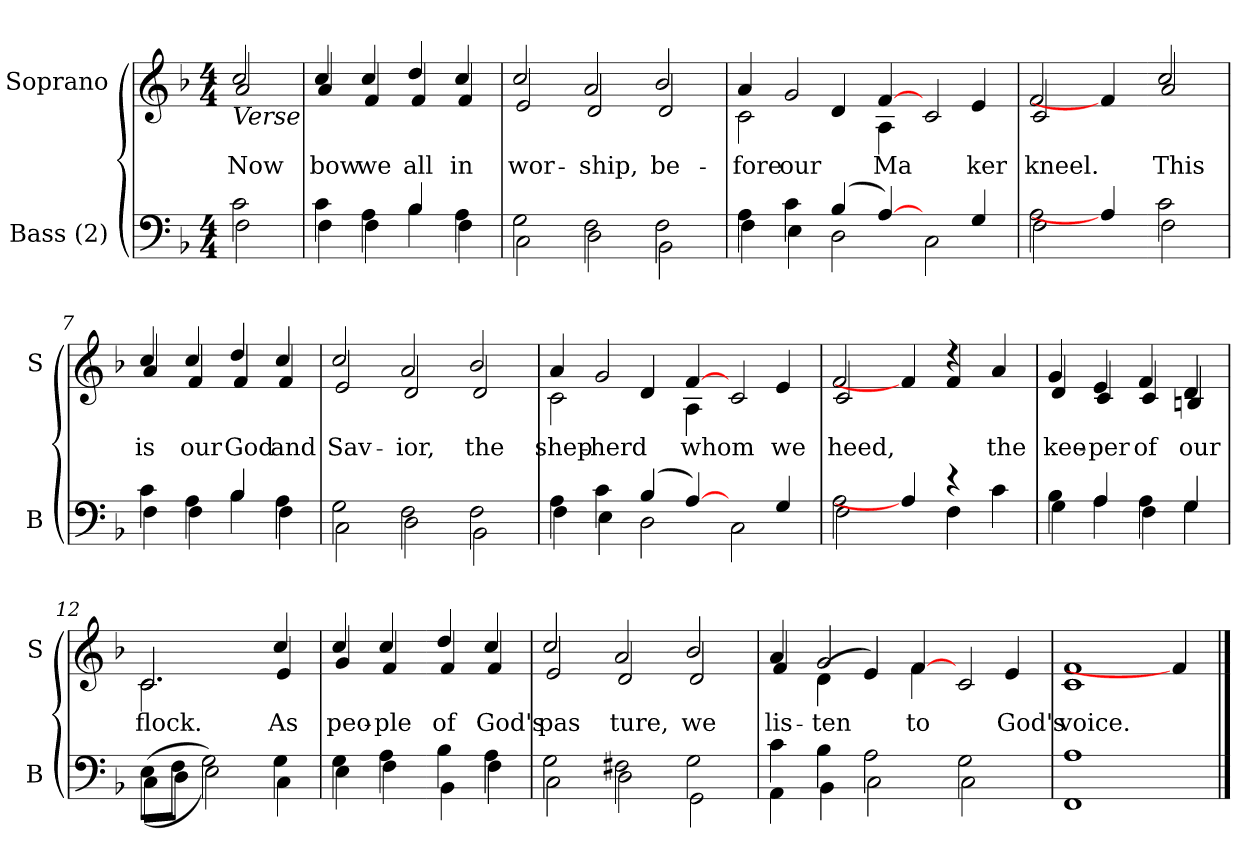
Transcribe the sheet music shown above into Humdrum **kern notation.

**kern	**kern	**text
*part2	*part1	*part1
*staff2	*staff1	*staff1
*I"Bass (2)	*I"Soprano	*
*I'B	*I'S	*
*clefF4	*clefG2	*
*k[b-]	*k[b-]	*
*M4/4	*M4/4	*
=1	=1	=1
*^	*^	*
!	!	!LO:TX:b:i:t=Verse	!	!
!	!	!	!	!LO:LY:b
2c\	2F\	2cc/	2a/	Now
=2	=2	=2	=2	=2
!	!	!	!	!LO:LY:b
4c\	4F\	4cc/	4a/	bow
!	!	!	!	!LO:LY:b
4A\	4F\	4cc/	4f/	we
!	!	!	!	!LO:LY:b
4B-/	4B-\	4dd/	4f/	all
!	!	!	!	!LO:LY:b
4A\	4F\	4cc/	4f/	in
=3	=3	=3	=3	=3
!	!	!	!	!LO:LY:b
2G\	2C\	2cc/	2e/	wor-
!	!	!	!	!LO:LY:b
2F\	2D\	2a/	2d/	-ship,
!	!	!	!	!LO:LY:b
2F\	2BB-\	2b-/	2d/	be-
=4	=4	=4	=4	=4
!	!	!	!	!LO:LY:b
4A\	4F\	4a/	2c\	fore
!	!	!	!	!LO:LY:b
4c\	4E\	2g/	.	-our
(>4B-/	2D\	.	4d/	.
!	!	!	!	!LO:LY:b
[4A/)	.	[4f/	4A\	Ma
4ryy	2C\	4ryy	2c/	.
!	!	!	!	!LO:LY:b
4G/	.	4e/	.	ker
!!LO:LB:g=z	!!
=5	=5	=5	=5	=5
!	!	!	!	!LO:LY:b
2A\	2F\	2f/	2c/	kneel.
4A/]	4ryy	4f/]	4ryy	.
=6-	=6-	=6-	=6-	=6-
!	!	!	!	!LO:LY:b
2c\	2F\	2cc/	2a/	This
=7	=7	=7	=7	=7
!	!	!	!	!LO:LY:b
4c\	4F\	4cc/	4a/	is
!	!	!	!	!LO:LY:b
4A\	4F\	4cc/	4f/	our
!	!	!	!	!LO:LY:b
4B-/	4B-\	4dd/	4f/	God
!	!	!	!	!LO:LY:b
4A\	4F\	4cc/	4f/	and
=8	=8	=8	=8	=8
!	!	!	!	!LO:LY:b
2G\	2C\	2cc/	2e/	Sav-
!	!	!	!	!LO:LY:b
2F\	2D\	2a/	2d/	-ior,
!	!	!	!	!LO:LY:b
2F\	2BB-\	2b-/	2d/	the
=9	=9	=9	=9	=9
!	!	!	!	!LO:LY:b
4A\	4F\	4a/	2c\	shep-
!	!	!	!	!LO:LY:b
4c\	4E\	2g/	.	-herd
(>4B-/	2D\	.	4d/	.
!	!	!	!	!LO:LY:b
[4A/)	.	[4f/	4A\	whom
4ryy	2C\	4ryy	2c/	.
!	!	!	!	!LO:LY:b
4G/	.	4e/	.	we
!!LO:LB:g=z	!!
=10	=10	=10	=10	=10
!	!	!	!	!LO:LY:b
2A\	2F\	2f/	2c/	heed,
4A/]	4ryy	4f/]	4ryy	.
4r	4F\	4r	4f/	.
!	!	!	!	!LO:LY:b
4c\	4ryy	4a/	4ryy	the
=11	=11	=11	=11	=11
!	!	!	!	!LO:LY:b
4B-\	4G\	4g/	4d/	kee-
!	!	!	!	!LO:LY:b
4A/	4A\	4e/	4c/	-per
!	!	!	!	!LO:LY:b
4A\	4F\	4f/	4c/	of
!	!	!	!	!LO:LY:b
4G/	4G\	4d/	4Bn/	our
=12	=12	=12	=12	=12
!	!	!	!	!LO:LY:b
(<8E\L	(<8C\L	2.c/	2.c\	flock.
8F\J	8D\J	.	.	.
2G\)	2E\)	.	.	.
!	!	!	!	!LO:LY:b
4G\	4C\	4cc/	4e/	As
=13	=13	=13	=13	=13
!	!	!	!	!LO:LY:b
4G\	4E\	4cc/	4g/	peo-
!	!	!	!	!LO:LY:b
4A\	4F\	4cc/	4f/	-ple
!!LO:LB:g=z	!!
=14-	=14-	=14-	=14-	=14-
!	!	!	!	!LO:LY:b
4B-\	4BB-\	4dd/	4f/	of
!	!	!	!	!LO:LY:b
4A\	4F\	4cc/	4f/	God's
=15	=15	=15	=15	=15
!	!	!	!	!LO:LY:b
2G\	2C\	2cc/	2e/	pas
!	!	!	!	!LO:LY:b
2F#X\	2D\	2a/	2d/	ture,
!	!	!	!	!LO:LY:b
2G\	2GG\	2b-/	2d/	we
=16	=16	=16	=16	=16
!	!	!	!	!LO:LY:b
4c\	4AA\	4a/	4f/	lis-
!	!	!	!	!LO:LY:b
4B-\	4BB-\	2g/	(>4d\	-ten
2A\	2C\	.	4e/)	.
!	!	!	!	!LO:LY:b
.	.	[4f/	4f\	to
2G\	2C\	4ryy	2c/	.
!	!	!	!	!LO:LY:b
.	.	4e/	.	God's
=17	=17	=17	=17	=17
!	!	!	!	!LO:LY:b
1A	1FF	1f	1c	voice.
4ryy	4ryy	4f/]	4ryy	.
*v	*v	*	*	*
*	*v	*v	*
==	==	==
*-	*-	*-
